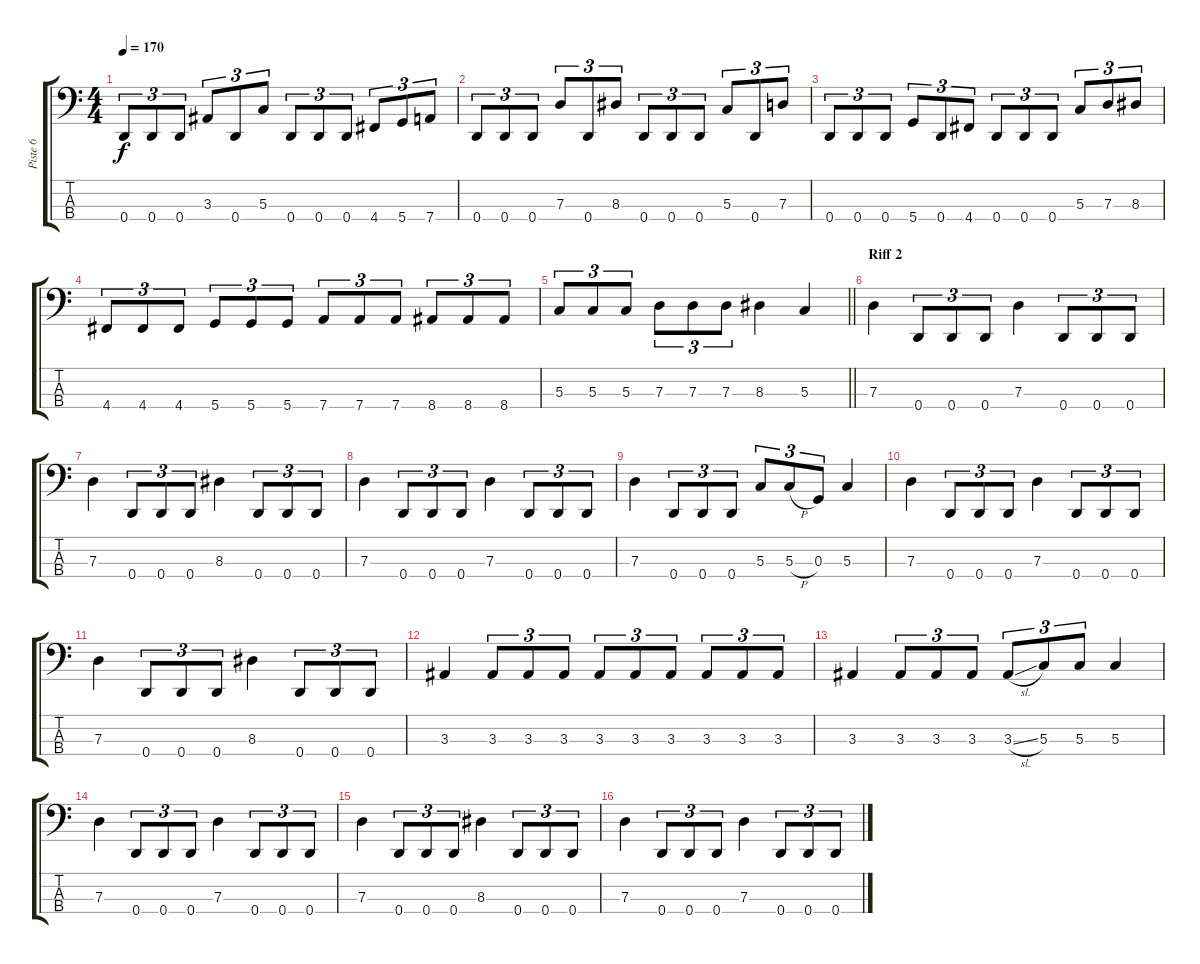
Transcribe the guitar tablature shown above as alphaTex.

\track ("Piste 6" "Piste 6") {instrument electricbassfinger}
\staff {score tabs}
\tuning (F2 C2 G1 D1) {hide}
\ts (4 4)
\tempo 170
\clef f4
\ks c
0.4.8{tu (3 2) dy f} 0.4.8{tu (3 2)} 0.4.8{tu (3 2)} 3.3.8{tu (3 2)} 0.4.8{tu (3 2)} 5.3.8{tu (3 2)} 0.4.8{tu (3 2)} 0.4.8{tu (3 2)} 0.4.8{tu (3 2)} 4.4.8{tu (3 2)} 5.4.8{tu (3 2)} 7.4.8{tu (3 2)} |
0.4.8{tu (3 2)} 0.4.8{tu (3 2)} 0.4.8{tu (3 2)} 7.3.8{tu (3 2)} 0.4.8{tu (3 2)} 8.3.8{tu (3 2)} 0.4.8{tu (3 2)} 0.4.8{tu (3 2)} 0.4.8{tu (3 2)} 5.3.8{tu (3 2)} 0.4.8{tu (3 2)} 7.3.8{tu (3 2)} |
0.4.8{tu (3 2)} 0.4.8{tu (3 2)} 0.4.8{tu (3 2)} 5.4.8{tu (3 2)} 0.4.8{tu (3 2)} 4.4.8{tu (3 2)} 0.4.8{tu (3 2)} 0.4.8{tu (3 2)} 0.4.8{tu (3 2)} 5.3.8{tu (3 2)} 7.3.8{tu (3 2)} 8.3.8{tu (3 2)} |
4.4.8{tu (3 2)} 4.4.8{tu (3 2)} 4.4.8{tu (3 2)} 5.4.8{tu (3 2)} 5.4.8{tu (3 2)} 5.4.8{tu (3 2)} 7.4.8{tu (3 2)} 7.4.8{tu (3 2)} 7.4.8{tu (3 2)} 8.4.8{tu (3 2)} 8.4.8{tu (3 2)} 8.4.8{tu (3 2)} |
\barLineRight lightlight
5.3.8{tu (3 2)} 5.3.8{tu (3 2)} 5.3.8{tu (3 2)} 7.3.8{tu (3 2)} 7.3.8{tu (3 2)} 7.3.8{tu (3 2)} 8.3.4 5.3.4 |
\section ("" "Riff 2")
7.3.4 0.4.8{tu (3 2)} 0.4.8{tu (3 2)} 0.4.8{tu (3 2)} 7.3.4 0.4.8{tu (3 2)} 0.4.8{tu (3 2)} 0.4.8{tu (3 2)} |
7.3.4 0.4.8{tu (3 2)} 0.4.8{tu (3 2)} 0.4.8{tu (3 2)} 8.3.4 0.4.8{tu (3 2)} 0.4.8{tu (3 2)} 0.4.8{tu (3 2)} |
7.3.4 0.4.8{tu (3 2)} 0.4.8{tu (3 2)} 0.4.8{tu (3 2)} 7.3.4 0.4.8{tu (3 2)} 0.4.8{tu (3 2)} 0.4.8{tu (3 2)} |
7.3.4 0.4.8{tu (3 2)} 0.4.8{tu (3 2)} 0.4.8{tu (3 2)} 5.3.8{tu (3 2)} 5.3{h}.8{tu (3 2)} 0.3.8{tu (3 2)} 5.3.4 |
7.3.4 0.4.8{tu (3 2)} 0.4.8{tu (3 2)} 0.4.8{tu (3 2)} 7.3.4 0.4.8{tu (3 2)} 0.4.8{tu (3 2)} 0.4.8{tu (3 2)} |
7.3.4 0.4.8{tu (3 2)} 0.4.8{tu (3 2)} 0.4.8{tu (3 2)} 8.3.4 0.4.8{tu (3 2)} 0.4.8{tu (3 2)} 0.4.8{tu (3 2)} |
3.3.4 3.3.8{tu (3 2)} 3.3.8{tu (3 2)} 3.3.8{tu (3 2)} 3.3.8{tu (3 2)} 3.3.8{tu (3 2)} 3.3.8{tu (3 2)} 3.3.8{tu (3 2)} 3.3.8{tu (3 2)} 3.3.8{tu (3 2)} |
3.3.4 3.3.8{tu (3 2)} 3.3.8{tu (3 2)} 3.3.8{tu (3 2)} 3.3{sl}.8{tu (3 2)} 5.3.8{tu (3 2)} 5.3.8{tu (3 2)} 5.3.4 |
7.3.4 0.4.8{tu (3 2)} 0.4.8{tu (3 2)} 0.4.8{tu (3 2)} 7.3.4 0.4.8{tu (3 2)} 0.4.8{tu (3 2)} 0.4.8{tu (3 2)} |
7.3.4 0.4.8{tu (3 2)} 0.4.8{tu (3 2)} 0.4.8{tu (3 2)} 8.3.4 0.4.8{tu (3 2)} 0.4.8{tu (3 2)} 0.4.8{tu (3 2)} |
7.3.4 0.4.8{tu (3 2)} 0.4.8{tu (3 2)} 0.4.8{tu (3 2)} 7.3.4 0.4.8{tu (3 2)} 0.4.8{tu (3 2)} 0.4.8{tu (3 2)}
